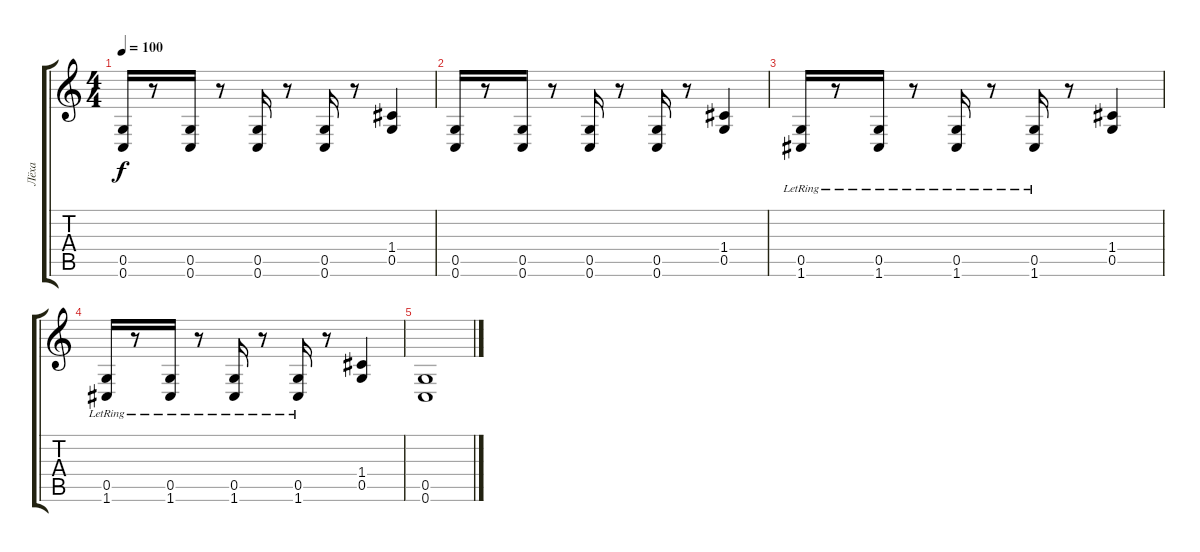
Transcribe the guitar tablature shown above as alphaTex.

\track ("Лёха" "Лёха") {instrument distortionguitar}
\staff {score tabs}
\tuning (D4 A3 F3 C3 G2 C2) {hide}
\ts (4 4)
\tempo 100
\clef g2
\ks c
(0.5 0.6).16{dy f} r.8 (0.5 0.6).16 r.8 (0.5 0.6).16 r.8 (0.5 0.6).16 r.8 (1.4 0.5).4 |
(0.5 0.6).16 r.8 (0.5 0.6).16 r.8 (0.5 0.6).16 r.8 (0.5 0.6).16 r.8 (1.4 0.5).4 |
(0.5{lr} 1.6{lr}).16 r.8 (0.5{lr} 1.6{lr}).16 r.8 (0.5{lr} 1.6{lr}).16 r.8 (0.5{lr} 1.6{lr}).16 r.8 (1.4 0.5).4 |
(0.5{lr} 1.6{lr}).16 r.8 (0.5{lr} 1.6{lr}).16 r.8 (0.5{lr} 1.6{lr}).16 r.8 (0.5{lr} 1.6{lr}).16 r.8 (1.4 0.5).4 |
(0.5 0.6).1
